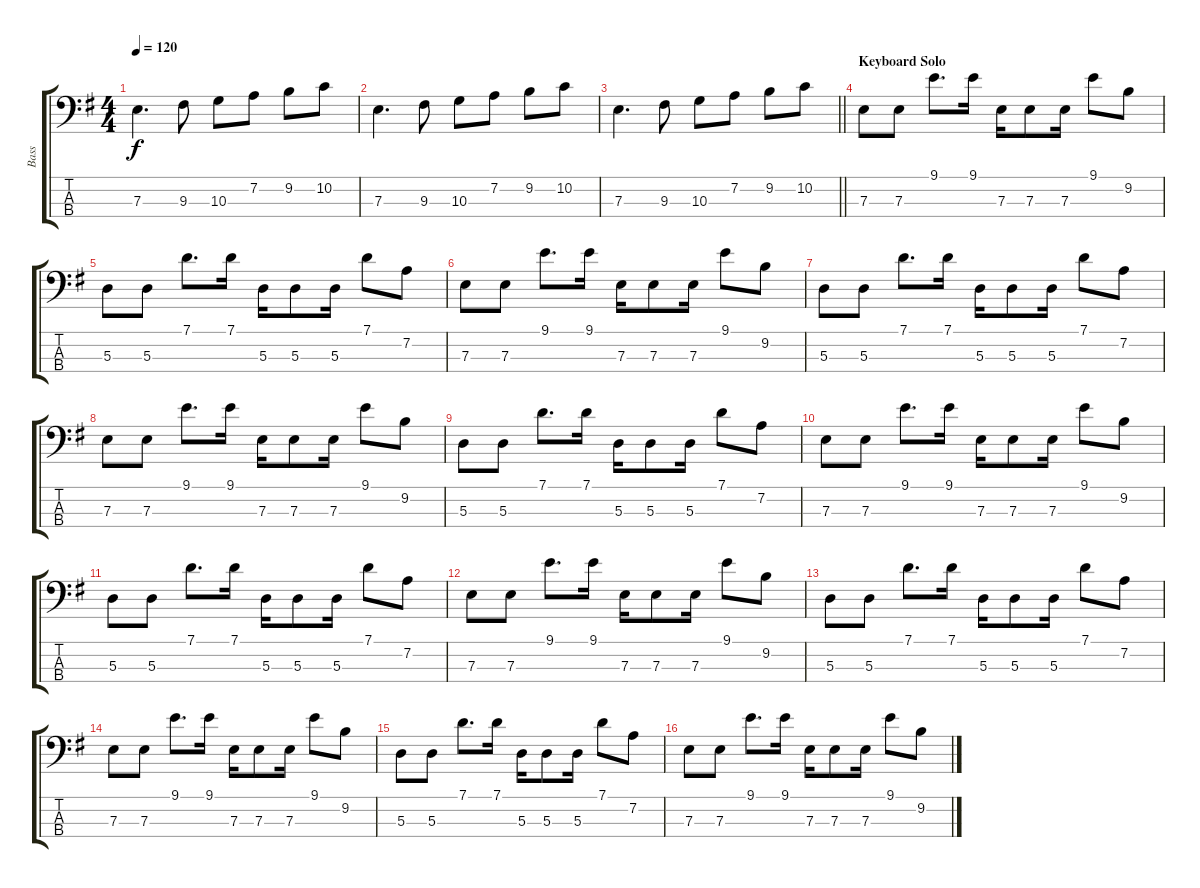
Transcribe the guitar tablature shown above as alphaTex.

\track ("Bass" "Bass") {instrument electricbassfinger}
\staff {score tabs}
\tuning (G2 D2 A1 E1) {hide}
\ts (4 4)
\tempo 120
\clef f4
\ks g
7.3.4{d dy f} 9.3.8 10.3.8 7.2.8 9.2.8 10.2.8 |
7.3.4{d} 9.3.8 10.3.8 7.2.8 9.2.8 10.2.8 |
\barLineRight lightlight
7.3.4{d} 9.3.8 10.3.8 7.2.8 9.2.8 10.2.8 |
\section ("" "Keyboard Solo")
7.3.8 7.3.8 9.1.8{d} 9.1.16 7.3.16 7.3.8 7.3.16 9.1.8 9.2.8 |
5.3.8 5.3.8 7.1.8{d} 7.1.16 5.3.16 5.3.8 5.3.16 7.1.8 7.2.8 |
7.3.8 7.3.8 9.1.8{d} 9.1.16 7.3.16 7.3.8 7.3.16 9.1.8 9.2.8 |
5.3.8 5.3.8 7.1.8{d} 7.1.16 5.3.16 5.3.8 5.3.16 7.1.8 7.2.8 |
7.3.8 7.3.8 9.1.8{d} 9.1.16 7.3.16 7.3.8 7.3.16 9.1.8 9.2.8 |
5.3.8 5.3.8 7.1.8{d} 7.1.16 5.3.16 5.3.8 5.3.16 7.1.8 7.2.8 |
7.3.8 7.3.8 9.1.8{d} 9.1.16 7.3.16 7.3.8 7.3.16 9.1.8 9.2.8 |
5.3.8 5.3.8 7.1.8{d} 7.1.16 5.3.16 5.3.8 5.3.16 7.1.8 7.2.8 |
7.3.8 7.3.8 9.1.8{d} 9.1.16 7.3.16 7.3.8 7.3.16 9.1.8 9.2.8 |
5.3.8 5.3.8 7.1.8{d} 7.1.16 5.3.16 5.3.8 5.3.16 7.1.8 7.2.8 |
7.3.8 7.3.8 9.1.8{d} 9.1.16 7.3.16 7.3.8 7.3.16 9.1.8 9.2.8 |
5.3.8 5.3.8 7.1.8{d} 7.1.16 5.3.16 5.3.8 5.3.16 7.1.8 7.2.8 |
7.3.8 7.3.8 9.1.8{d} 9.1.16 7.3.16 7.3.8 7.3.16 9.1.8 9.2.8
